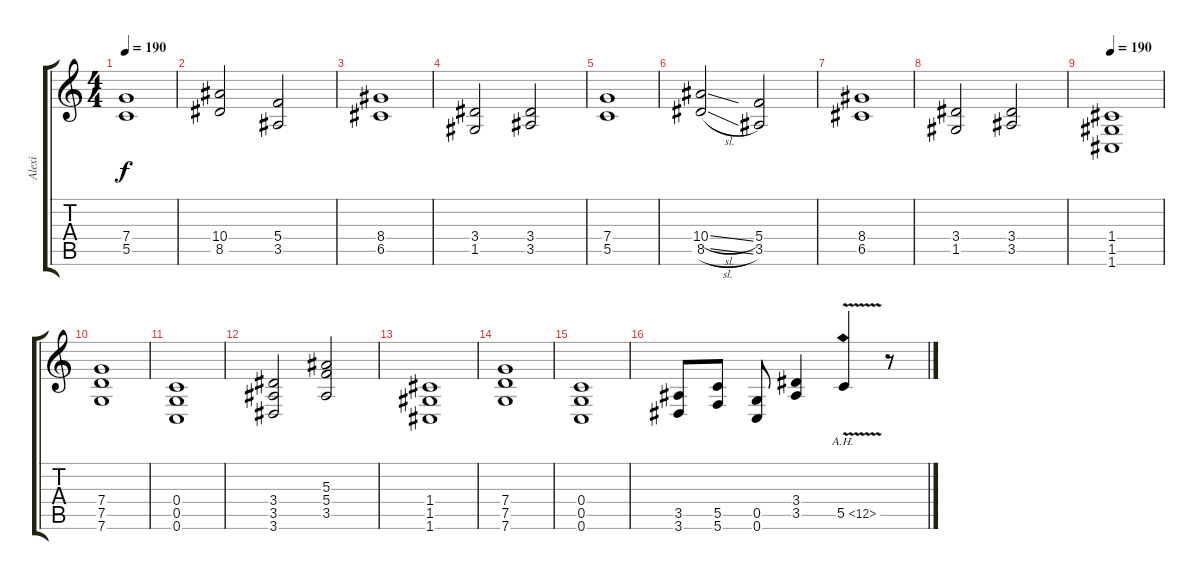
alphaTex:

\track ("Alexi" "Alexi") {instrument overdrivenguitar}
\staff {score tabs}
\tuning (D4 A3 F3 C3 G2 C2) {hide}
\ts (4 4)
\tempo 190
\clef g2
\ks c
(7.4 5.5).1{dy f} |
(10.4 8.5).2 (5.4 3.5).2 |
(8.4 6.5).1 |
(3.4 1.5).2 (3.4 3.5).2 |
(7.4 5.5).1 |
(10.4{sl} 8.5{sl}).2 (5.4 3.5).2 |
(8.4 6.5).1 |
(3.4 1.5).2 (3.4 3.5).2 |
\tempo 190
(1.4 1.5 1.6).1 |
(7.4 7.5 7.6).1 |
(0.4 0.5 0.6).1 |
(3.4 3.5 3.6).2 (5.3 5.4 3.5).2 |
(1.4 1.5 1.6).1 |
(7.4 7.5 7.6).1 |
(0.4 0.5 0.6).1 |
(3.5 3.6).8 (5.5 5.6).8 (0.5 0.6).8 (3.4 3.5).4 5.5{ah 7 v}.4 r.8
